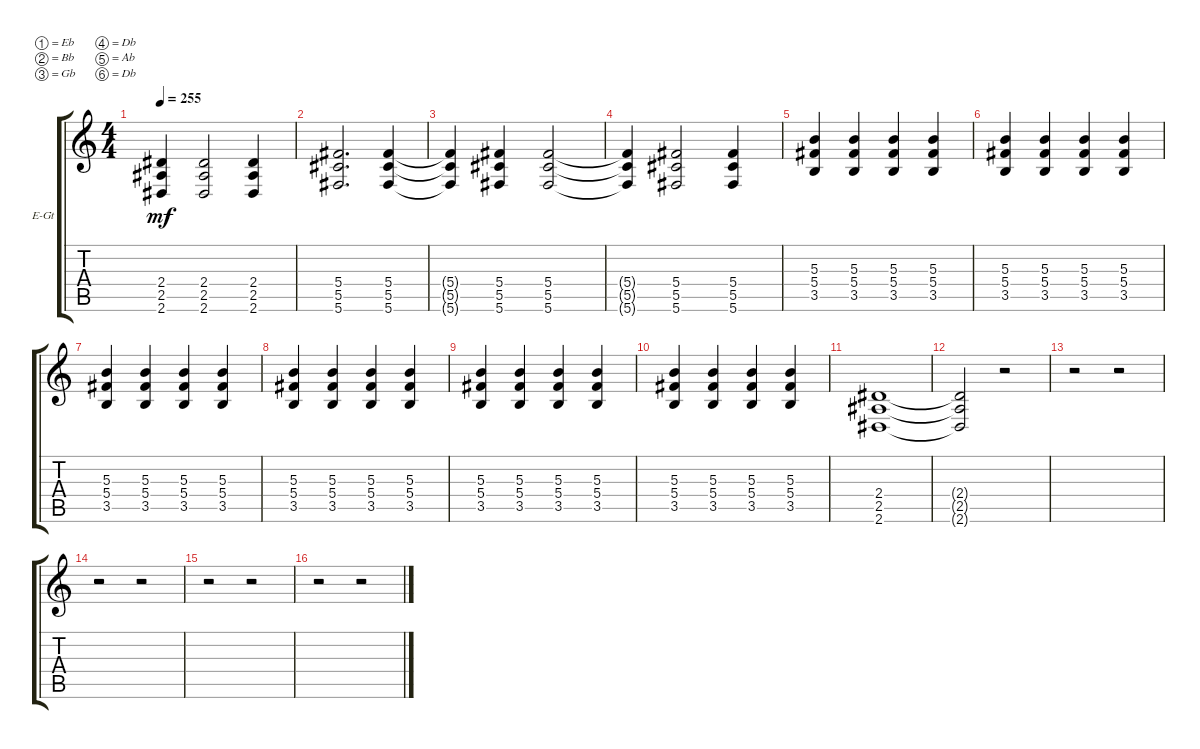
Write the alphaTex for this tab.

\bracketExtendMode groupsimilarinstruments
\firstSystemTrackNameOrientation horizontal
\otherSystemsTrackNameOrientation horizontal
\track ("Electric Guitar" "E-Gt") {instrument distortionguitar}
\staff {score tabs}
\tuning (Eb4 Bb3 Gb3 Db3 Ab2 Db2)
\ts (4 4)
\tempo 255
\clef g2
\scale
0.333333
\ks c
(2.6{t} 2.5{t} 2.4{t}).4{dy mf} (2.6 2.5 2.4).2 (2.6 2.5 2.4).4 |
\scale
0.333333 (5.6 5.4 5.5).2{d} (5.6 5.4 5.5).4 |
\scale
0.333333 (5.6{t} 5.4{t} 5.5{t}).4 (5.6 5.4 5.5).4 (5.6 5.4 5.5).2 |
\scale
0.333333 (5.6{t} 5.4{t} 5.5{t}).4 (5.6 5.4 5.5).2 (5.6 5.4 5.5).4 |
\scale
0.333333 (3.5 5.3 5.4).4 (3.5 5.3 5.4).4 (3.5 5.3 5.4).4 (3.5 5.3 5.4).4 |
\scale
0.333333 (3.5 5.3 5.4).4 (3.5 5.3 5.4).4 (3.5 5.3 5.4).4 (3.5 5.3 5.4).4 |
\scale
0.333333 (3.5 5.3 5.4).4 (3.5 5.3 5.4).4 (3.5 5.3 5.4).4 (3.5 5.3 5.4).4 |
\scale
0.333333 (3.5 5.3 5.4).4 (3.5 5.3 5.4).4 (3.5 5.3 5.4).4 (3.5 5.3 5.4).4 |
\scale
0.333333 (3.5 5.3 5.4).4 (3.5 5.3 5.4).4 (3.5 5.3 5.4).4 (3.5 5.3 5.4).4 |
\scale
0.333333 (3.5 5.3 5.4).4 (3.5 5.3 5.4).4 (3.5 5.3 5.4).4 (3.5 5.3 5.4).4 |
\scale
0.333333 (2.6 2.5 2.4).1 |
\scale
0.333333 (2.6{t} 2.5{t} 2.4{t}).2 r.2 |
\scale
0.333333 r.2 r.2 |
\scale
0.333333 r.2 r.2 |
\scale
0.333333 r.2 r.2 |
\scale
0.333333 r.2 r.2
